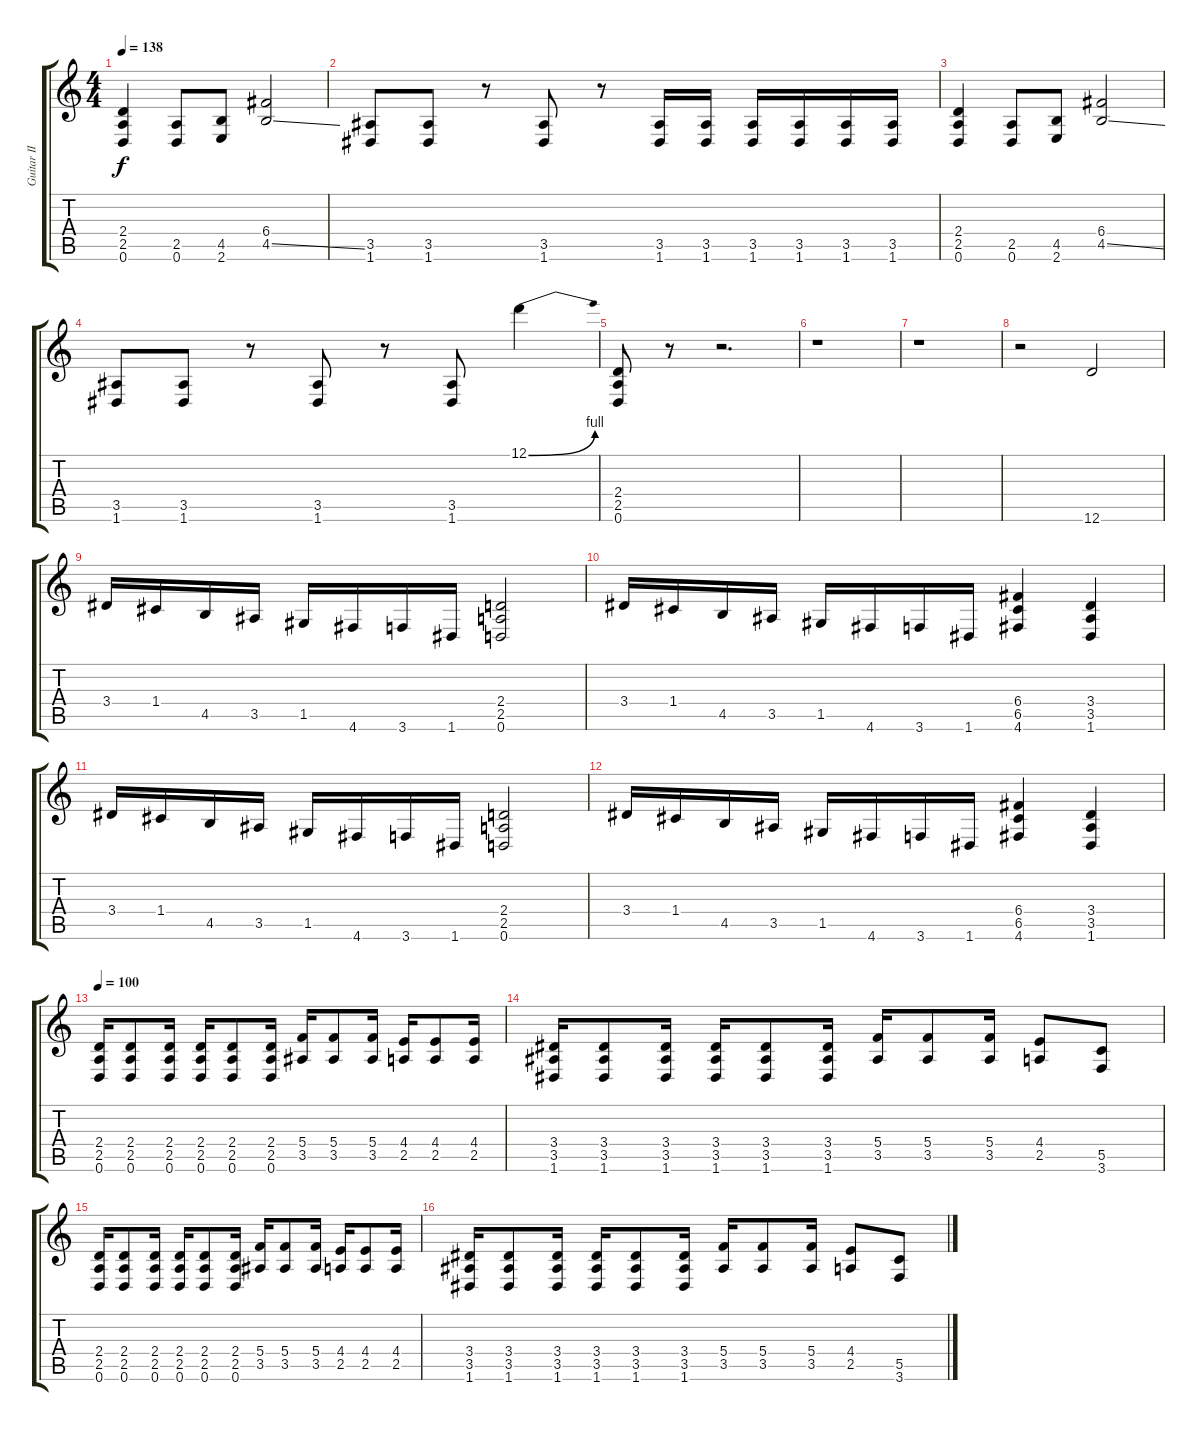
\track ("Guitar II" "Guitar II") {instrument distortionguitar}
\staff {score tabs}
\tuning (D4 A3 F3 C3 G2 D2) {hide}
\ts (4 4)
\tempo 138
\clef g2
\ks c
(2.4 2.5 0.6).4{dy f} (2.5 0.6).8 (4.5 2.6).8 (6.4 4.5{ss}).2 |
(3.5 1.6).8 (3.5 1.6).8 r.8 (3.5 1.6).8 r.8 (3.5 1.6).16 (3.5 1.6).16 (3.5 1.6).16 (3.5 1.6).16 (3.5 1.6).16 (3.5 1.6).16 |
(2.4 2.5 0.6).4 (2.5 0.6).8 (4.5 2.6).8 (6.4 4.5{ss}).2 |
(3.5 1.6).8 (3.5 1.6).8 r.8 (3.5 1.6).8 r.8 (3.5 1.6).8 12.1{be (bend 0 0 60 4)}.4 |
(2.4 2.5 0.6).8 r.8 r.2{d} |
r.1 |
r.1 |
r.2 12.6.2 |
3.4.16 1.4.16 4.5.16 3.5.16 1.5.16 4.6.16 3.6.16 1.6.16 (2.4 2.5 0.6).2 |
3.4.16 1.4.16 4.5.16 3.5.16 1.5.16 4.6.16 3.6.16 1.6.16 (6.4 6.5 4.6).4 (3.4 3.5 1.6).4 |
3.4.16 1.4.16 4.5.16 3.5.16 1.5.16 4.6.16 3.6.16 1.6.16 (2.4 2.5 0.6).2 |
3.4.16 1.4.16 4.5.16 3.5.16 1.5.16 4.6.16 3.6.16 1.6.16 (6.4 6.5 4.6).4 (3.4 3.5 1.6).4 |
\tempo 100
(2.4 2.5 0.6).16 (2.4 2.5 0.6).8 (2.4 2.5 0.6).16 (2.4 2.5 0.6).16 (2.4 2.5 0.6).8 (2.4 2.5 0.6).16 (5.4 3.5).16 (5.4 3.5).8 (5.4 3.5).16 (4.4 2.5).16 (4.4 2.5).8 (4.4 2.5).16 |
(3.4 3.5 1.6).16 (3.4 3.5 1.6).8 (3.4 3.5 1.6).16 (3.4 3.5 1.6).16 (3.4 3.5 1.6).8 (3.4 3.5 1.6).16 (5.4 3.5).16 (5.4 3.5).8 (5.4 3.5).16 (4.4 2.5).8 (5.5 3.6).8 |
(2.4 2.5 0.6).16 (2.4 2.5 0.6).8 (2.4 2.5 0.6).16 (2.4 2.5 0.6).16 (2.4 2.5 0.6).8 (2.4 2.5 0.6).16 (5.4 3.5).16 (5.4 3.5).8 (5.4 3.5).16 (4.4 2.5).16 (4.4 2.5).8 (4.4 2.5).16 |
(3.4 3.5 1.6).16 (3.4 3.5 1.6).8 (3.4 3.5 1.6).16 (3.4 3.5 1.6).16 (3.4 3.5 1.6).8 (3.4 3.5 1.6).16 (5.4 3.5).16 (5.4 3.5).8 (5.4 3.5).16 (4.4 2.5).8 (5.5 3.6).8
